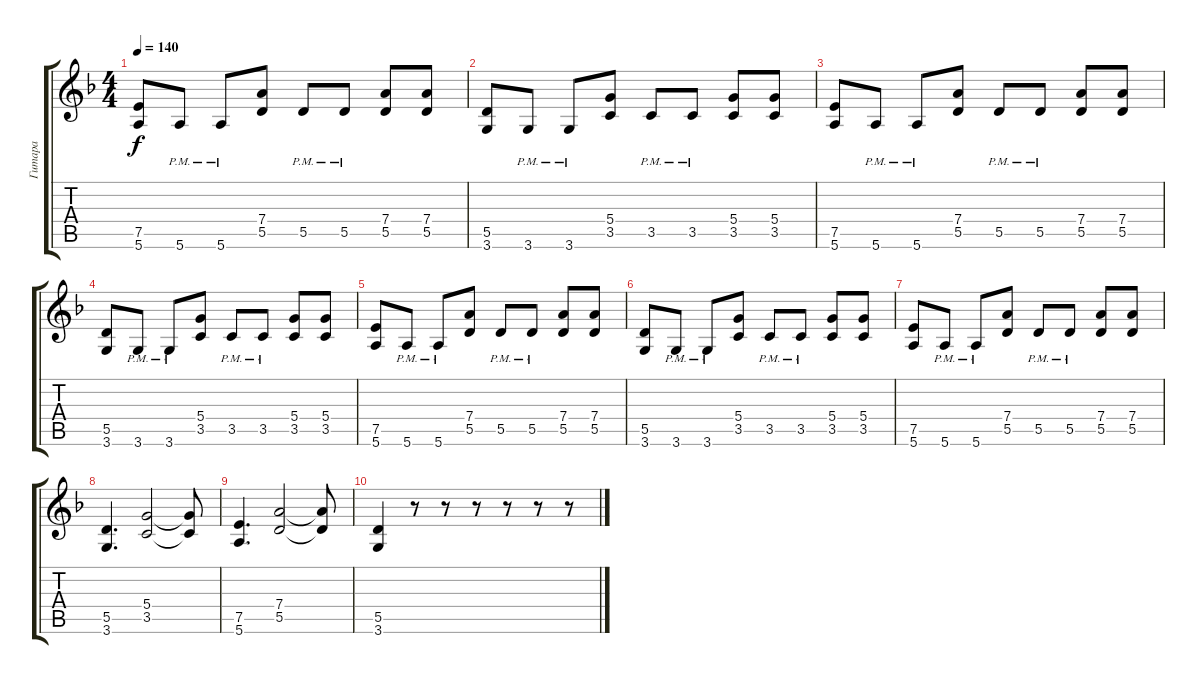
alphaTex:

\track ("Гитара" "Гитара") {instrument distortionguitar}
\staff {score tabs}
\tuning (E4 B3 G3 D3 A2 E2) {hide}
\ts (4 4)
\tempo 140
\clef g2
\ks dminor
(7.5 5.6).8{dy f} 5.6{pm}.8 5.6{pm}.8 (7.4 5.5).8 5.5{pm}.8 5.5{pm}.8 (7.4 5.5).8 (7.4 5.5).8 |
\ks f
(5.5 3.6).8 3.6{pm}.8 3.6{pm}.8 (5.4 3.5).8 3.5{pm}.8 3.5{pm}.8 (5.4 3.5).8 (5.4 3.5).8 |
(7.5 5.6).8 5.6{pm}.8 5.6{pm}.8 (7.4 5.5).8 5.5{pm}.8 5.5{pm}.8 (7.4 5.5).8 (7.4 5.5).8 |
(5.5 3.6).8 3.6{pm}.8 3.6{pm}.8 (5.4 3.5).8 3.5{pm}.8 3.5{pm}.8 (5.4 3.5).8 (5.4 3.5).8 |
(7.5 5.6).8 5.6{pm}.8 5.6{pm}.8 (7.4 5.5).8 5.5{pm}.8 5.5{pm}.8 (7.4 5.5).8 (7.4 5.5).8 |
(5.5 3.6).8 3.6{pm}.8 3.6{pm}.8 (5.4 3.5).8 3.5{pm}.8 3.5{pm}.8 (5.4 3.5).8 (5.4 3.5).8 |
(7.5 5.6).8 5.6{pm}.8 5.6{pm}.8 (7.4 5.5).8 5.5{pm}.8 5.5{pm}.8 (7.4 5.5).8 (7.4 5.5).8 |
(5.5 3.6).4{d} (5.4 3.5).2 (5.4{t} 3.5{t}).8 |
(7.5 5.6).4{d} (7.4 5.5).2 (7.4{t} 5.5{t}).8 |
(5.5 3.6).4 r.8 r.8 r.8 r.8 r.8 r.8
